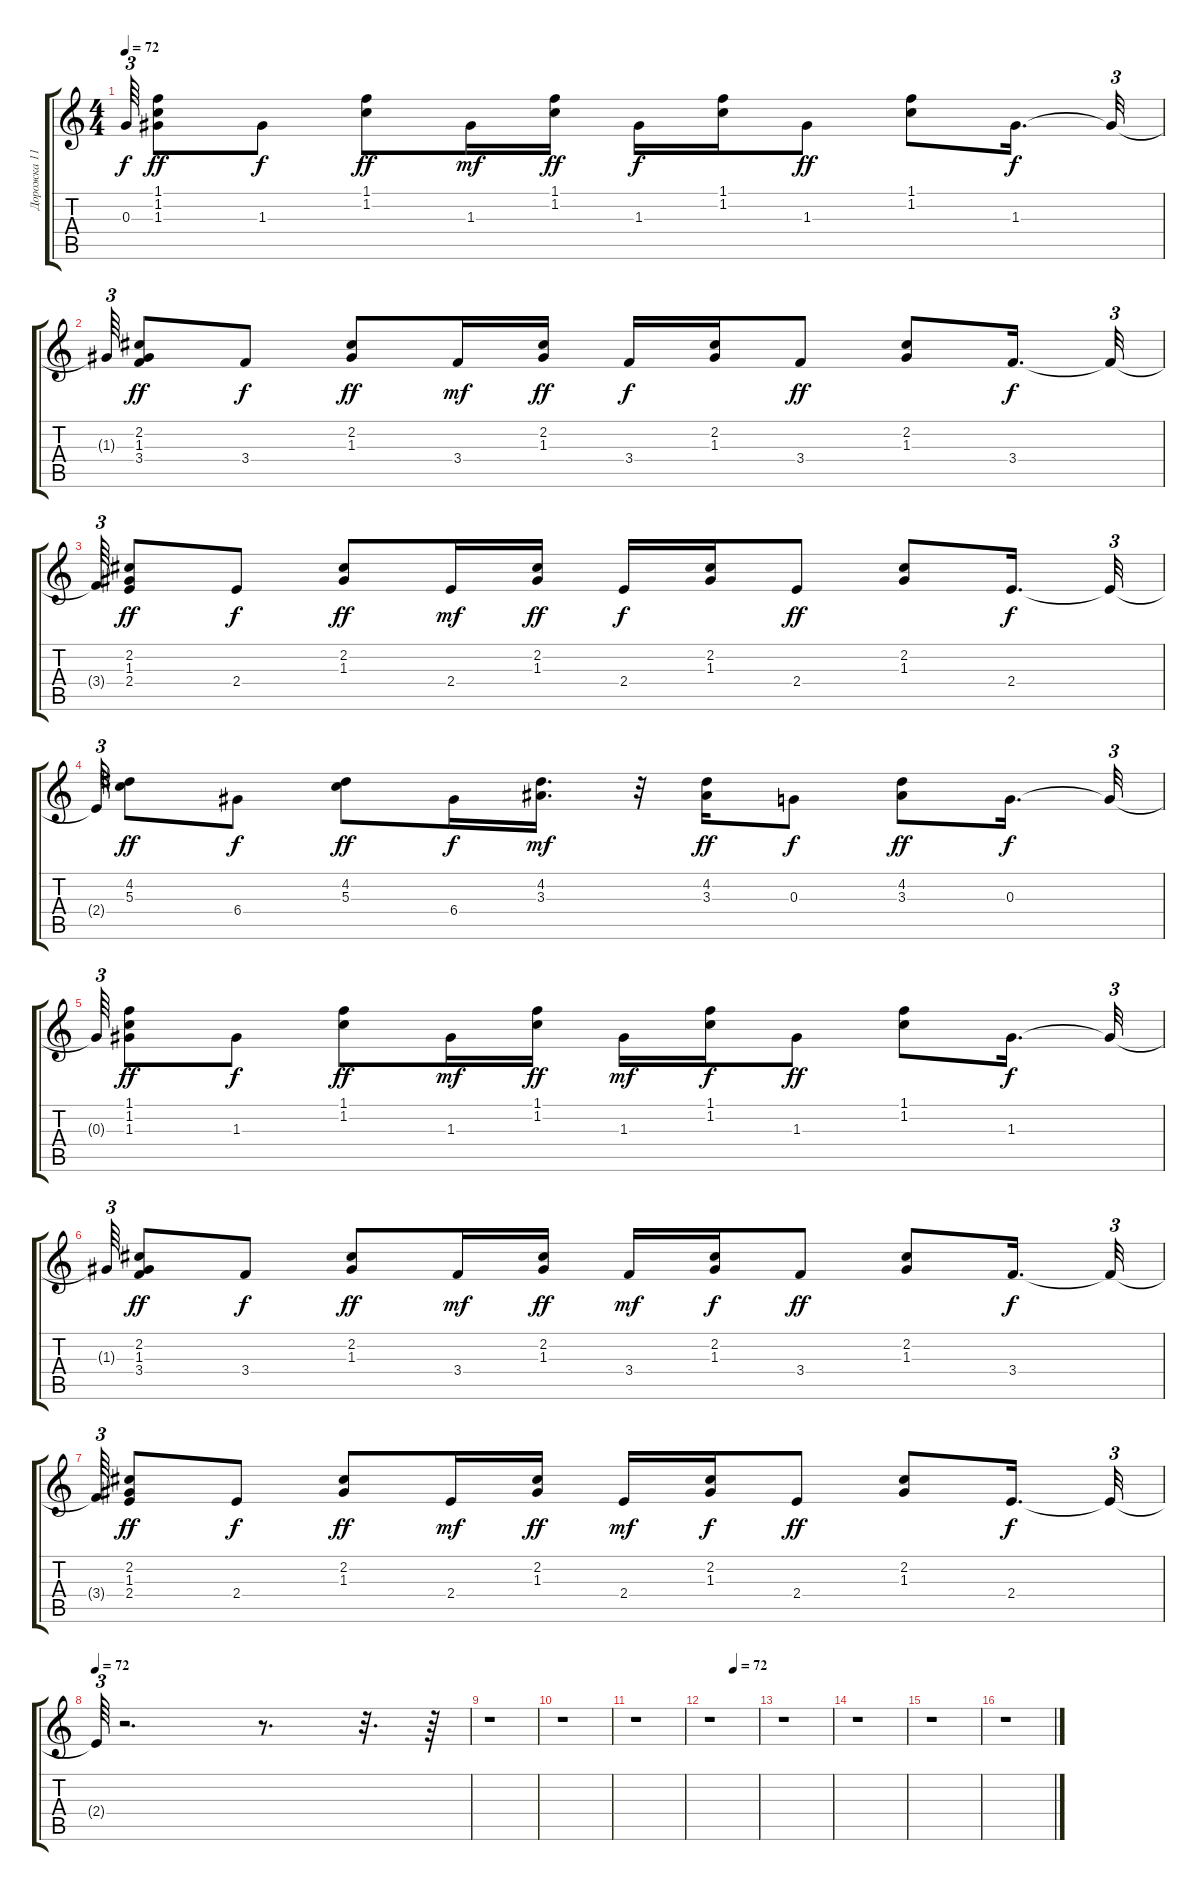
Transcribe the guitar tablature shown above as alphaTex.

\track ("Дорожка 11" "Дорожка 11") {instrument acousticguitarsteel}
\staff {score tabs}
\tuning (E4 B3 G3 D3 A2 E2) {hide}
\ts (4 4)
\tempo 72
\clef g2
\ks c
0.3{t}.64{tu (3 2) dy f} (1.1 1.2 1.3).8{dy ff} 1.3.8{dy f} (1.1 1.2).8{dy ff} 1.3.16{dy mf} (1.1 1.2).16{dy ff} 1.3.16{dy f} (1.1 1.2).16 1.3.8{dy ff} (1.1 1.2).8 1.3.16{d dy f} 1.3{t}.32{tu (3 2)} |
1.3{t}.64{tu (3 2)} (2.2 1.3 3.4).8{dy ff} 3.4.8{dy f} (2.2 1.3).8{dy ff} 3.4.16{dy mf} (2.2 1.3).16{dy ff} 3.4.16{dy f} (2.2 1.3).16 3.4.8{dy ff} (2.2 1.3).8 3.4.16{d dy f} 3.4{t}.32{tu (3 2)} |
3.4{t}.64{tu (3 2)} (2.2 1.3 2.4).8{dy ff} 2.4.8{dy f} (2.2 1.3).8{dy ff} 2.4.16{dy mf} (2.2 1.3).16{dy ff} 2.4.16{dy f} (2.2 1.3).16 2.4.8{dy ff} (2.2 1.3).8 2.4.16{d dy f} 2.4{t}.32{tu (3 2)} |
2.4{t}.64{tu (3 2)} (4.2 5.3).8{dy ff} 6.4.8{dy f} (4.2 5.3).8{dy ff} 6.4.16{dy f} (4.2 3.3).16{d dy mf} r.32 (4.2 3.3).16{dy ff} 0.3.8{dy f} (4.2 3.3).8{dy ff} 0.3.16{d dy f} 0.3{t}.32{tu (3 2)} |
0.3{t}.64{tu (3 2)} (1.1 1.2 1.3).8{dy ff} 1.3.8{dy f} (1.1 1.2).8{dy ff} 1.3.16{dy mf} (1.1 1.2).16{dy ff} 1.3.16{dy mf} (1.1 1.2).16{dy f} 1.3.8{dy ff} (1.1 1.2).8 1.3.16{d dy f} 1.3{t}.32{tu (3 2)} |
1.3{t}.64{tu (3 2)} (2.2 1.3 3.4).8{dy ff} 3.4.8{dy f} (2.2 1.3).8{dy ff} 3.4.16{dy mf} (2.2 1.3).16{dy ff} 3.4.16{dy mf} (2.2 1.3).16{dy f} 3.4.8{dy ff} (2.2 1.3).8 3.4.16{d dy f} 3.4{t}.32{tu (3 2)} |
3.4{t}.64{tu (3 2)} (2.2 1.3 2.4).8{dy ff} 2.4.8{dy f} (2.2 1.3).8{dy ff} 2.4.16{dy mf} (2.2 1.3).16{dy ff} 2.4.16{dy mf} (2.2 1.3).16{dy f} 2.4.8{dy ff} (2.2 1.3).8 2.4.16{d dy f} 2.4{t}.32{tu (3 2)} |
\tempo 72
2.4{t}.64{tu (3 2)} r.2{d} r.8{d} r.32{d} r.64 |
r.1 |
r.1 |
r.1 |
\tempo (72 0.5)
r.1 |
r.1 |
r.1 |
r.1 |
r.1
